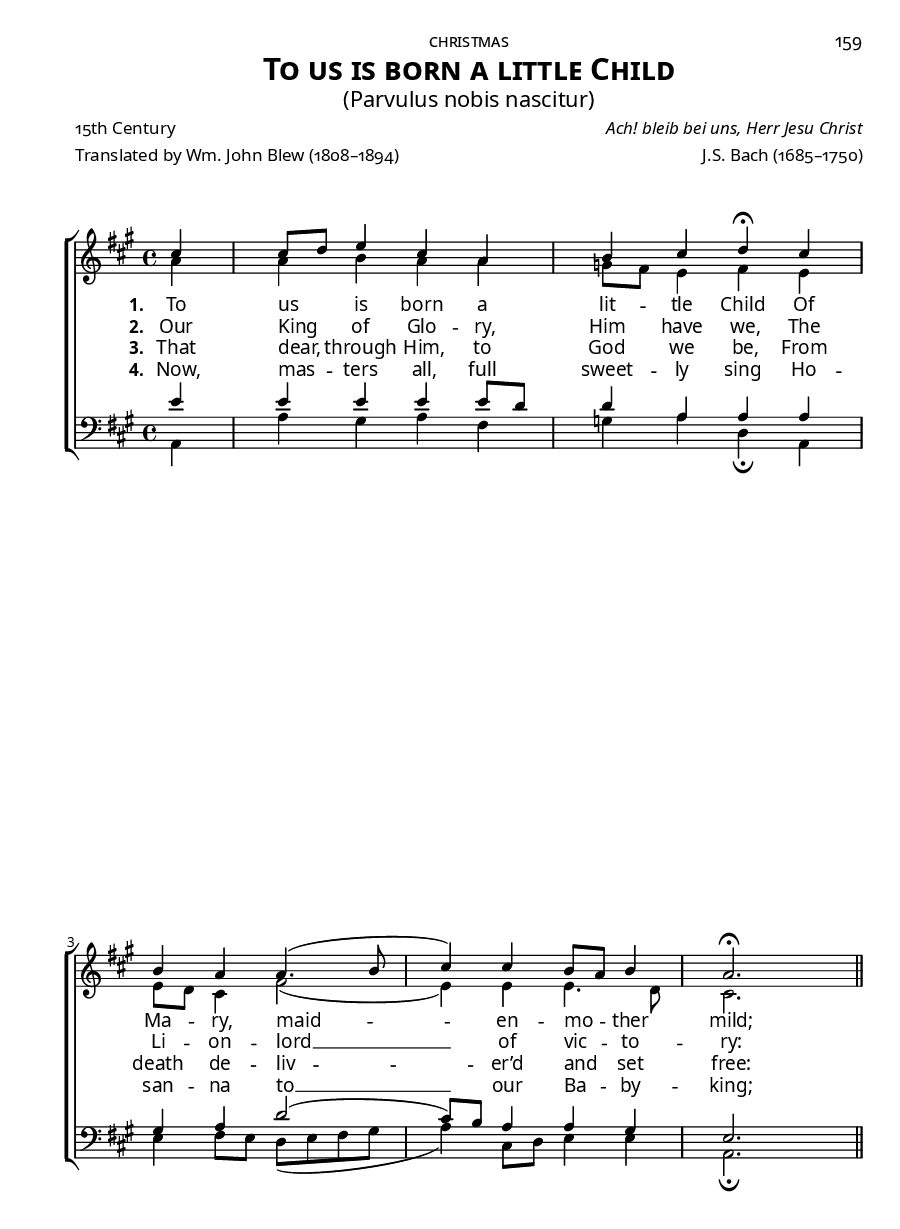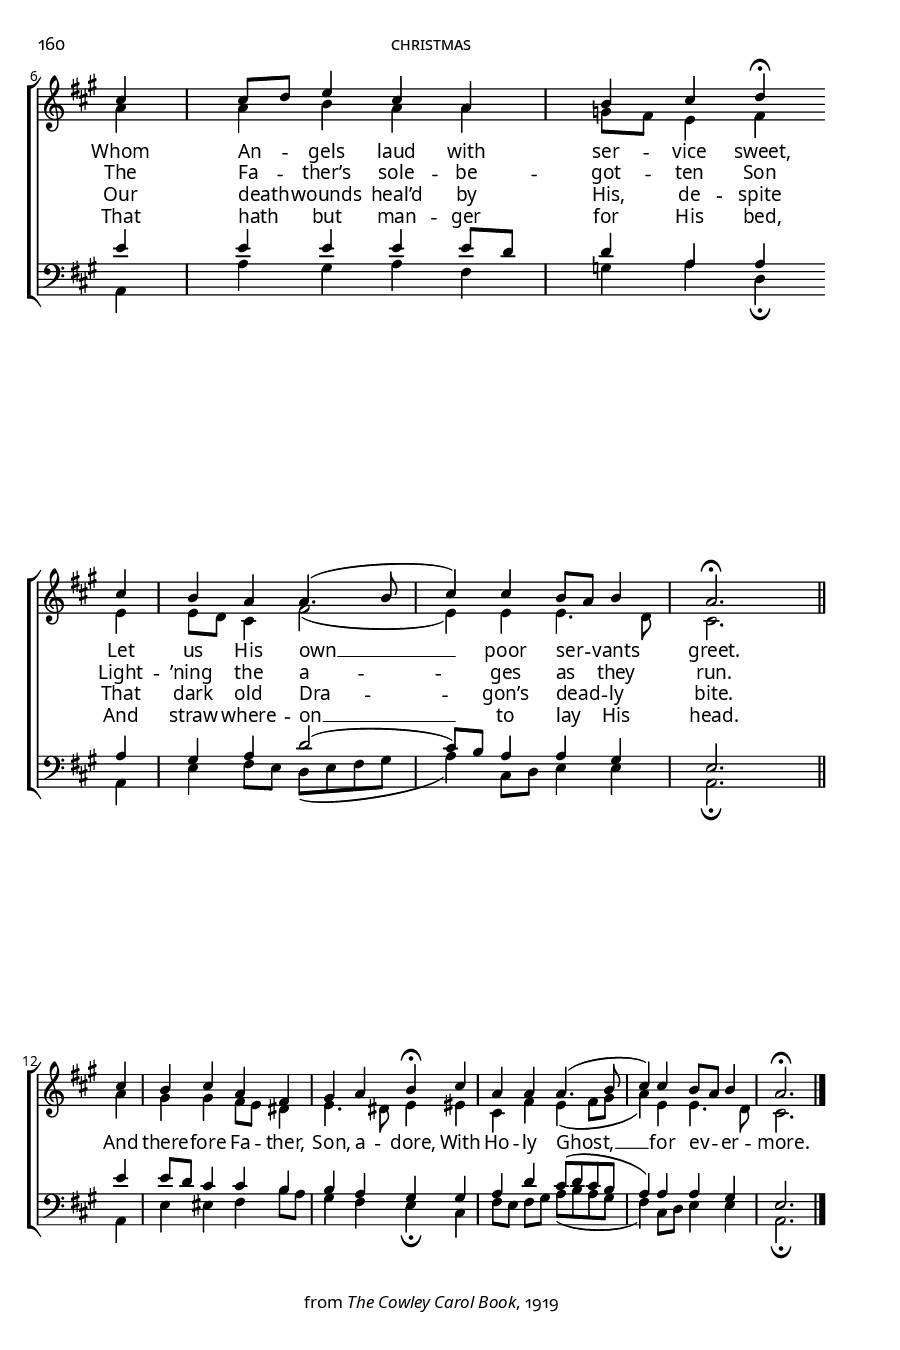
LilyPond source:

\version "2.14.2"
\include "util.ly"
\header {
  title = \markup{\override #'(font-name . "Garamond Premier Pro Semibold"){ \abs-fontsize #15 \smallCapsOldStyle"To us is born a little Child"}}
  subtitle = \markup{\override #'(font-name . "Garamond Premier Pro"){ \abs-fontsize #10.5 "(Parvulus nobis nascitur)"}}
  poet = \markup\oldStyleNum"15th Century"
  meter = \markup\oldStyleNum"Translated by Wm. John Blew (1808–1894)"
  composer = \markup{\italic "Ach! bleib bei uns, Herr Jesu Christ"}
  arranger = \markup\oldStyleNum"J.S. Bach (1685–1750)"
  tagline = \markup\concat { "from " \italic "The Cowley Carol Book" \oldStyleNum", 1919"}
}
\paper {
  %print-all-headers = ##f
  paper-height = 9\in
  paper-width = 6\in
  indent = 0\in
  %system-system-spacing = #'((basic-distance . 10) (padding . 0))
  system-system-spacing =
    #'((basic-distance . 0)
       (minimum-distance . 0)
       (padding . -5)
       (stretchability . 100))
  ragged-last-bottom = ##f
  ragged-bottom = ##f
  two-sided = ##t
  inner-margin = 0.5\in
  outer-margin = 0.25\in
  top-margin = 0.25\in
  bottom-margin = 0.25\in
  first-page-number = #159
  print-first-page-number = ##t
  headerLine = \markup{\override #'(font-name . "Garamond Premier Pro") \smallCapsOldStyle"christmas"}
  oddHeaderMarkup = \markup\fill-line{
     \override #'(font-name . "Garamond Premier Pro")\abs-fontsize #8.5
     \combine 
        \fill-line{"" \if \should-print-page-number
        \oldStylePageNum""
        }
        \fill-line{\headerLine}
  }
  evenHeaderMarkup = \markup {
     \override #'(font-name . "Garamond Premier Pro")\abs-fontsize #8.5
     \combine
        \if \should-print-page-number
        \oldStylePageNum""
        \fill-line{\headerLine}
  }
}
#(set-global-staff-size 14.9) \paper{ #(define fonts (make-pango-font-tree "GoudyOlSt BT" "Garamond Premier Pro" "Garamond Premier Pro" (/ 14.9 20))) }
global = {
  \key a \major
  \time 4/4
  \autoBeamOff
  \override DynamicLineSpanner #'staff-padding = #0.0
  \override DynamicLineSpanner #'Y-extent = #'(-1 . 1)
}

sopMusic = \relative c' {
  \partial 4 cis'4 |
  cis8[ d] e4 cis a |
  b cis d\fermata \bar"" cis |
  b a a4.( b8 |
  cis4) cis b8[ a] b4 |
  \partial 2. a2.\fermata \bar "||"\break
  
  \partial 4 cis4 |
  cis8[ d] e4 cis a | 
  b cis d\fermata \bar""\break cis |
  b a a4.( b8 |
  cis4) cis b8[ a] b4 |
  \partial 2. a2.\fermata \bar "||" \break
  
  \partial 4 cis4 |
  b4 cis a fis |
  
  gis a b\fermata cis |
  a a a4.( b8 |
  cis4) cis b8[ a] b4 |
  \partial 2. a2.\fermata \bar "|."
}
sopWords = \lyricmode {
  
}

altoMusic = \relative c' {
  a'4 |
  a b a a |
  g8[ fis] e4 fis e |
  e8[ d] cis4 fis2( |
  e4) e e4. d8 |
  cis2. |
  
  a'4 |
  a b a a |
  g8[ fis] e4 fis e |
  e8[ d] cis4 fis2( |
  e4) e e4. d8 |
  cis2. |
  
  a'4 |
  gis gis fis8[ e] dis4 |
  
  e4. dis8 e4 eis |
  cis fis e( fis8[ gis] |
  a4) e e4. d8 |
  cis2. \bar "|."
}
altoWords = \lyricmode {
%6x9  \override LyricText #'font-size = #1.1
  \dropLyricsIX
  \set stanza = #"1. "
  To us is born a lit -- tle Child
  Of Ma -- ry, maid -- en -- mo -- ther mild;
  Whom An -- gels laud with ser -- vice sweet,
  Let us His own __ poor ser -- vants greet.
  And there -- fore Fa -- ther, Son, a -- dore,
  With Ho -- ly Ghost, __ for ev -- er -- more.
}
altoWordsII = \lyricmode {
%6x9  \override LyricText #'font-size = #1.1
  \dropLyricsIX
%\markup\italic
  \set stanza = #"2. "
  Our King of Glo -- ry, Him have we,
  The Li -- on -- lord __ of vic -- to -- ry:
  The Fa -- ther’s sole -- be -- got -- ten Son
  Light -- ’ning the a -- ges as they run.
}
altoWordsIII = \lyricmode {
%6x9  \override LyricText #'font-size = #1.1
  \dropLyricsIX
  \set stanza = #"3. "
  That dear, through Him, to God we be,
  From death de -- liv -- er’d and set free:
  Our death -- wounds heal’d by His, de -- spite
  That dark old Dra -- gon’s dead -- ly bite.
}
altoWordsIV = \lyricmode {
%6x9  \override LyricText #'font-size = #1.1
  \dropLyricsIX
  \set stanza = #"4. "
  Now, mas -- ters all, full sweet -- ly sing
  Ho -- san -- na to __ our Ba -- by -- king;
  That hath but man -- ger for His bed,
  And straw where -- on __ to lay His head.
}
altoWordsV = \lyricmode {
  \set stanza = #"5. "
  \set ignoreMelismata = ##t
}
altoWordsVI = \lyricmode {
  \set stanza = #"6. "
  \set ignoreMelismata = ##t
}
tenorMusic = \relative c' {
  e4 |
  e e e e8[ d] |
  d4 a a a |
  gis a d2( |
  cis8)[ b] a4 a gis |
  e2. |
  
  e'4 |
  e e e e8[ d] |
  d4 a a a |
  gis a d2( |
  cis8)[ b] a4 a gis |
  e2. |
  
  e'4 |
  e8[ d] cis4 cis b |
  
  b a gis gis |
  a d cis8[( d cis b] |
  a4) a a gis |
  e2. \bar "|."
}
tenorWords = \lyricmode {

}

bassMusic = \relative c {
  a4 |
  a' gis a fis |
  g a d,\fermata a |
  e' fis8[ e] d([ e fis gis] |
  a4) cis,8[ d] e4 e |
  a,2.\fermata |
  
  a4 |
  a' gis a fis |
  g a d,\fermata a |
  e' fis8[ e] d([ e fis gis] |
  a4) cis,8[ d] e4 e |
  a,2.\fermata |
  
  a4 |
  e' eis fis b8[ a] |
  gis4 fis e\fermata  cis |
  fis8[ e] fis[ gis] a([ b a gis] |
  fis4) cis8[ d] e4 e |
  a,2.\fermata \bar "|."
}
bassWords = \lyricmode {

}

pianoRH = \relative c' {
  
}
pianoLH = \relative c' {
  
}

\score {
  <<
   \new ChoirStaff <<
    \new Staff = women <<
      \new Voice = "sopranos" { \voiceOne << \global \sopMusic >> }
      \new Voice = "altos" { \voiceTwo << \global \altoMusic >> }
    >>
    \new Lyrics \with { alignAboveContext = #"women" \override VerticalAxisGroup #'nonstaff-relatedstaff-spacing = #'((basic-distance . 1))} \lyricsto "sopranos" \sopWords
    \new Lyrics = "altosVI"  \with { alignBelowContext = #"women" } \lyricsto "sopranos" \altoWordsVI
    \new Lyrics = "altosV"  \with { alignBelowContext = #"women" } \lyricsto "sopranos" \altoWordsV
    \new Lyrics = "altosIV"  \with { alignBelowContext = #"women" } \lyricsto "sopranos" \altoWordsIV
    \new Lyrics = "altosIII"  \with { alignBelowContext = #"women" } \lyricsto "sopranos" \altoWordsIII
    \new Lyrics = "altosII"  \with { alignBelowContext = #"women" } \lyricsto "sopranos" \altoWordsII
    \new Lyrics = "altos"  \with { alignBelowContext = #"women" \override VerticalAxisGroup #'nonstaff-relatedstaff-spacing = #'((padding . -0.5)) } \lyricsto "sopranos" \altoWords
   \new Staff = men <<
      \clef bass
      \new Voice = "tenors" { \voiceOne << \global \tenorMusic >> }
      \new Voice = "basses" { \voiceTwo << \global \bassMusic >> }
    >>
    \new Lyrics \with { alignAboveContext = #"men" \override VerticalAxisGroup #'nonstaff-relatedstaff-spacing = #'((basic-distance . 1)) } \lyricsto "tenors" \tenorWords
    \new Lyrics \with { alignBelowContext = #"men" \override VerticalAxisGroup #'nonstaff-relatedstaff-spacing = #'((basic-distance . 1)) } \lyricsto "basses" \bassWords
  >>
%    \new PianoStaff << \new Staff { \new Voice { \pianoRH } } \new Staff { \clef "bass" \pianoLH } >>
  >>
  \layout {
%6.14 \context {\Lyrics\override LyricText #'font-size = #0.4 }
    \context {
      \Score
      \override SpacingSpanner #'base-shortest-duration = #(ly:make-moment 1 2)
      \override SpacingSpanner #'common-shortest-duration = #(ly:make-moment 1 2)
    }
    \context {
      % Remove all empty staves
      % \Staff \RemoveEmptyStaves \override VerticalAxisGroup #'remove-first = ##t
    }
    \context {
      \Lyrics
      \override LyricText #'X-offset = #center-on-word
    }
  }
  \midi {
    \tempo 4 = 120
    \set Staff.midiInstrument = "piccolo"
  
    \context {
      \Voice
      \remove "Dynamic_performer"
    }
  }
}
